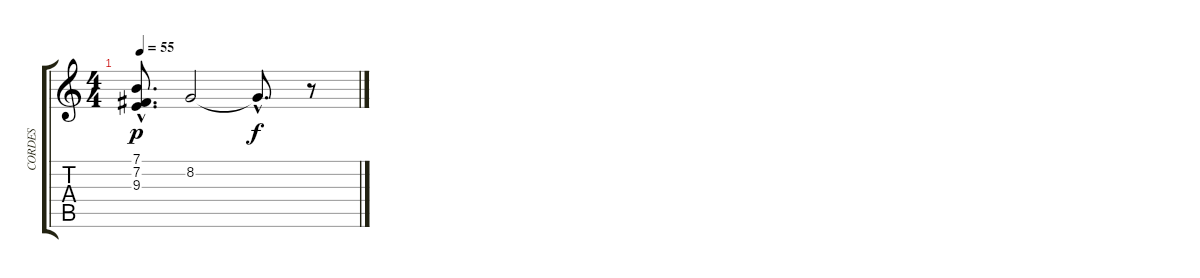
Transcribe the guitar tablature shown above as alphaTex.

\track ("CORDES" "CORDES") {instrument synthstrings2}
\staff {score tabs}
\tuning (E4 B3 G3 D3 A2 E2) {hide}
\ts (4 4)
\tempo 55
\clef g2
\ks c
(7.1{hac} 7.2{hac} 9.3{hac}).8{d dy p} 8.2.2 8.2{hac t}.8{d dy f} r.8
